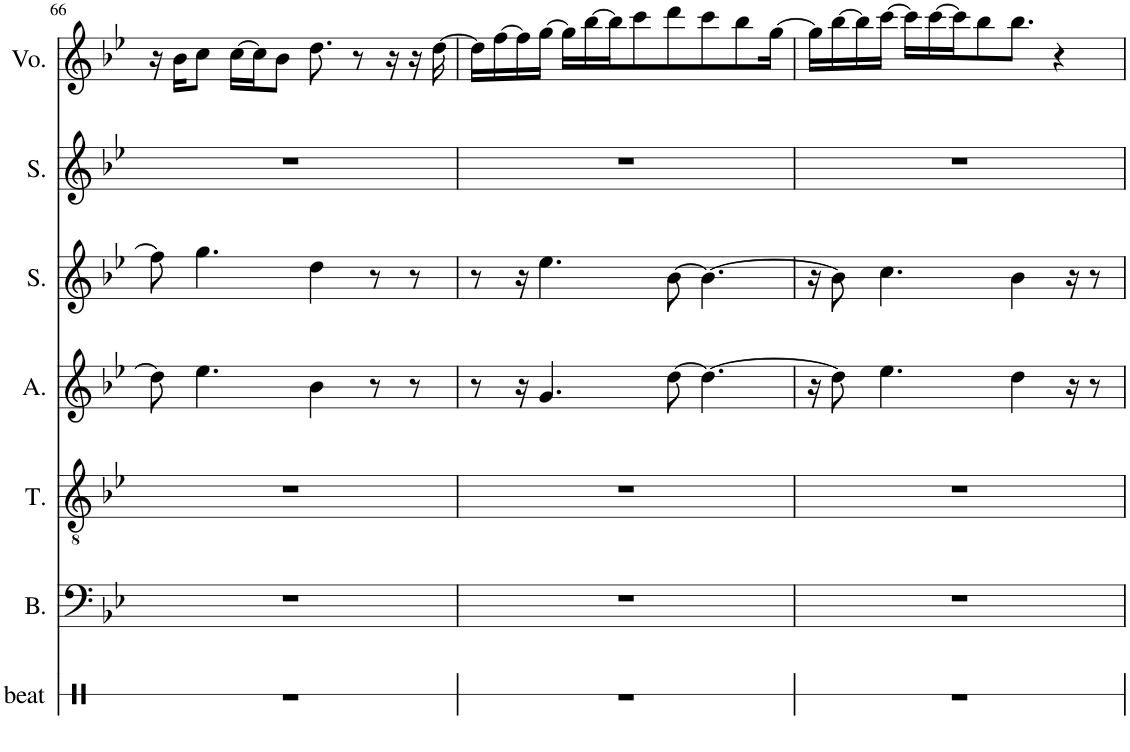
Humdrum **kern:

**kern	**kern	**kern	**kern	**kern	**kern	**kern
*part7	*part6	*part5	*part4	*part3	*part2	*part1
*staff7	*staff6	*staff5	*staff4	*staff3	*staff2	*staff1
*I"beatbox	*I"Bass	*I"Tenor	*I"Alto	*I"Soprano	*I"Soprano	*I"Voice
*I'beat	*I'B.	*I'T.	*I'A.	*I'S.	*I'S.	*I'Vo.
!!LO:PB:g=z
*clefX	*clefF4	*clefGv2	*clefG2	*clefG2	*clefG2	*clefG2
*k[]	*k[b-e-]	*k[b-e-]	*k[b-e-]	*k[b-e-]	*k[b-e-]	*k[b-e-]
*M4/4	*M4/4	*M4/4	*M4/4	*M4/4	*M4/4	*M4/4
=66	=66	=66	=66	=66	=66	=66
1r	1r	1r	8dd\]	8ff\]	1r	16r
.	.	.	.	.	.	16b-\KL
.	.	.	4.ee-\	4.gg\	.	8cc\J
.	.	.	.	.	.	[16cc\LL
.	.	.	.	.	.	16cc\J]
.	.	.	.	.	.	8b-\J
.	.	.	4b-\	4dd\	.	8.dd\
.	.	.	.	.	.	8r
.	.	.	8r	8r	.	.
.	.	.	.	.	.	16r
.	.	.	8r	8r	.	16r
.	.	.	.	.	.	[16dd\
=67	=67	=67	=67	=67	=67	=67
1r	1r	1r	8r	8r	1r	16dd\LL]
.	.	.	.	.	.	[16ff\
.	.	.	16r	16r	.	16ff\]
.	.	.	4.g/	4.ee-\	.	[16gg\JJ
.	.	.	.	.	.	16gg\LL]
.	.	.	.	.	.	[16bb-\
.	.	.	.	.	.	16bb-\J]
.	.	.	.	.	.	8ccc\
.	.	.	[8dd\	[8b-\	.	8ddd\
.	.	.	16%5dd\_	16%5b-\_	.	8ccc\
.	.	.	.	.	.	8bb-\
.	.	.	.	.	.	[16gg\Jk
=68	=68	=68	=68	=68	=68	=68
1r	1r	1r	16r	16r	1r	16gg\LL]
.	.	.	16dd\_	16b-\_	.	[16bb-\
.	.	.	8dd\]	8b-\]	.	16bb-\]
.	.	.	.	.	.	[16ccc\JJ
.	.	.	4.ee-\	4.cc\	.	16ccc\LL]
.	.	.	.	.	.	[16ccc\
.	.	.	.	.	.	16ccc\J]
.	.	.	.	.	.	8bb-\
.	.	.	.	.	.	8.bb-\J
.	.	.	4dd\	4b-\	.	.
.	.	.	.	.	.	4r
.	.	.	16r	16r	.	.
.	.	.	8r	8r	.	.
16ryy	16ryy	16ryy	.	.	16ryy	16ryy
=	=	=	=	=	=	=
*-	*-	*-	*-	*-	*-	*-
